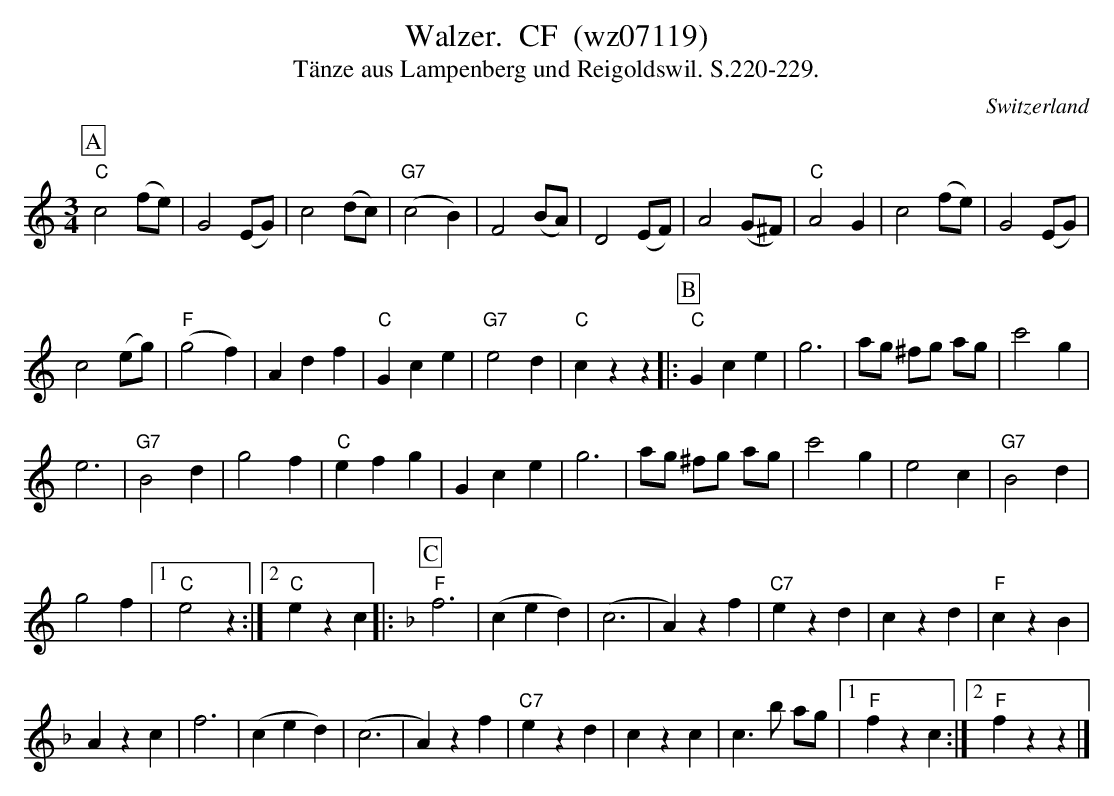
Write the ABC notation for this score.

X:1
T: Walzer.  CF  (wz07119)
T: Tänze aus Lampenberg und Reigoldswil. S.220-229.
M:3/4
L:1/4
O:Switzerland
K:C major
[P:A]"C"c2(f/e/) | G2(E/G/) | c2(d/c/) | ("G7"c2B) | F2(B/A/) | D2(E/F/) | A2(G/^F/) | "C"A2G | c2(f/e/) | G2(E/G/) |
c2(e/g/) | ("F"g2f) | Adf | "C"Gce | "G7"e2d | "C"czz |:  [P:B] "C"Gce | g3 | a/g/ ^f/g/ a/g/ | c'2g |
e3 | "G7"B2d | g2f | "C"efg | Gce | g3 | a/g/ ^f/g/ a/g/ | c'2g | e2c | "G7"B2d |
g2f |1 "C"e2z :|2 "C"ezc |:[K:F] [P:C] "F"f3 | (ced) | (c3 | A)zf | "C7"ezd | czd | "F"czB |
Azc | f3 | (ced) | (c3 | A)zf | "C7"ezd | czc | c>b a/g/ |1 "F"fzc :|2 "F"fzz |]
W:
